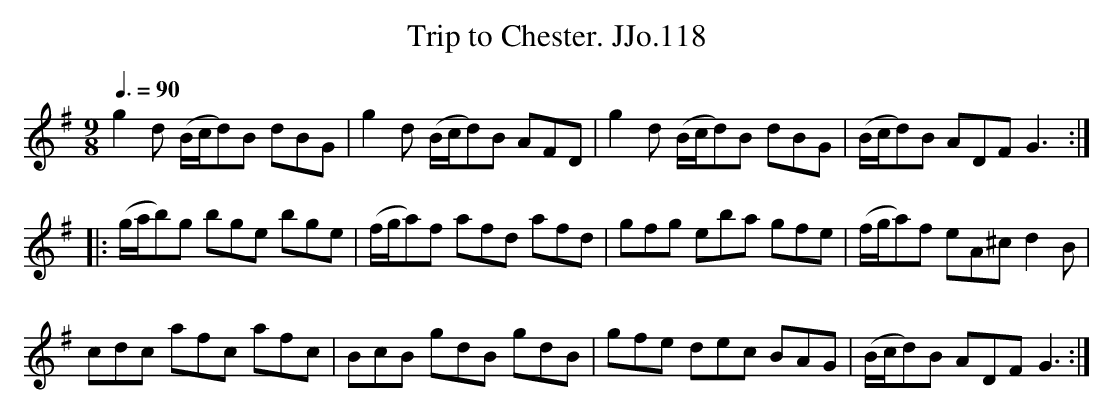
X:1
T:Trip to Chester. JJo.118
M:9/8
L:1/8
Q:3/8=90
K:G
g2d (B/c/d)B dBG | g2d (B/c/d)B AFD | g2d (B/c/d)B dBG | (B/c/d)B ADF G3 :|
|: (g/a/b)g bge bge | (f/g/a)f afd afd | gfg eba gfe | (f/g/a)f eA^c d2B |
cdc afc afc | BcB gdB gdB | gfe dec BAG | (B/c/d)B ADF G3 :|
